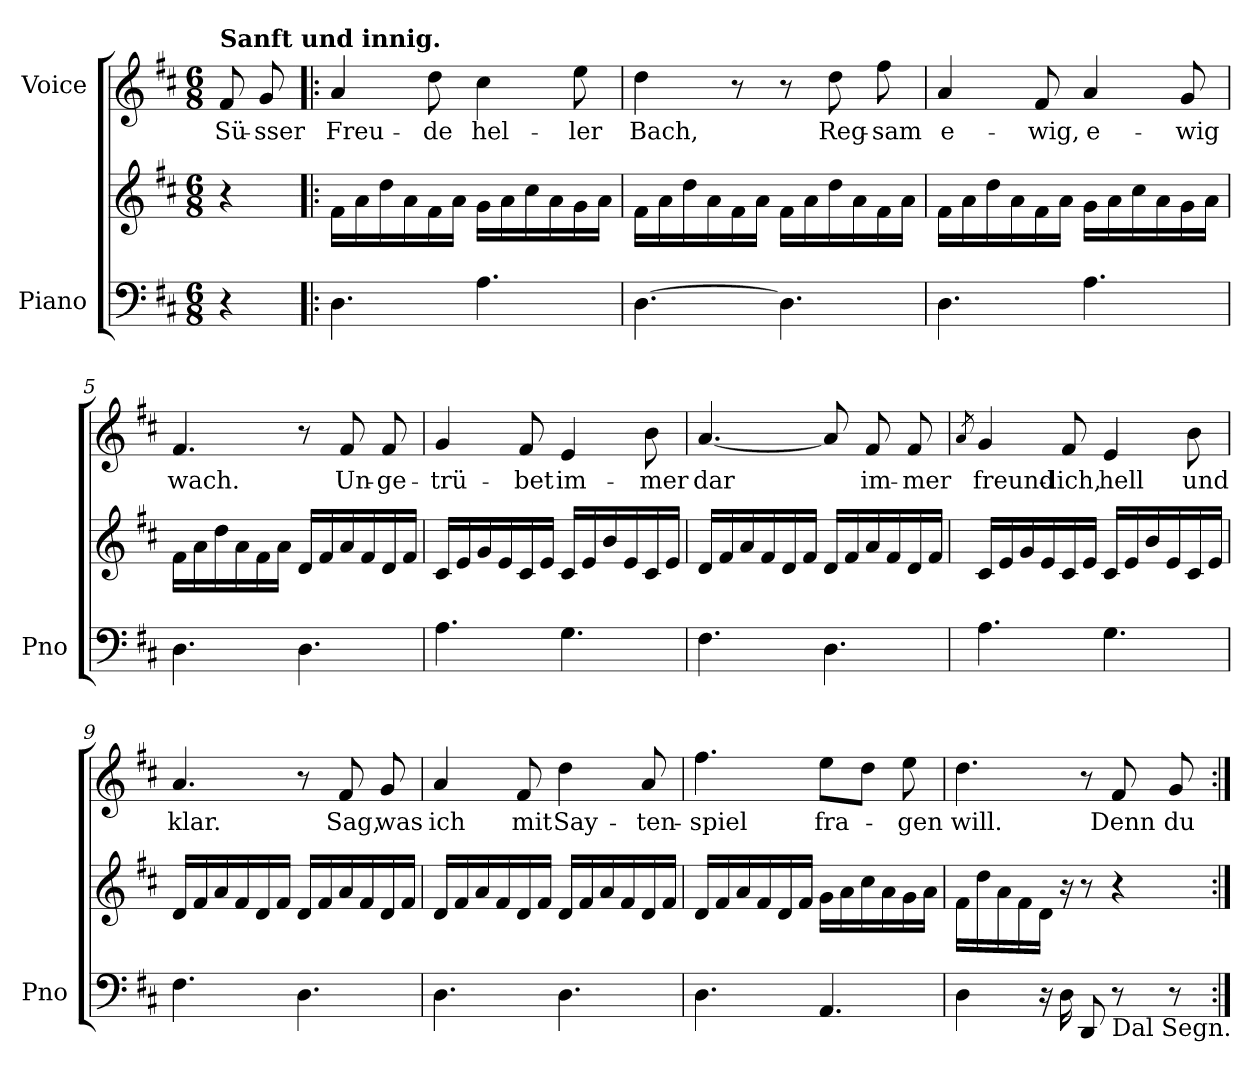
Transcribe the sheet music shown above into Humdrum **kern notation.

**kern	**kern	**kern	**text
*part2	*part2	*part1	*part1
*staff3	*staff2	*staff1	*staff1
*I"Piano	*	*I"Voice	*
*I'Pno	*	*	*
*clefF4	*clefG2	*clefG2	*
*k[f#c#]	*k[f#c#]	*k[f#c#]	*
*M6/8	*M6/8	*M6/8	*
=1	=1	=1	=1
!	!	!LO:TX:a:B:t=Sanft und innig.	!
!	!	!	!LO:LY:b
4r	4r	8f#/	Sü-
!	!	!	!LO:LY:b
.	.	8g/	-sser
=2!|:	=2!|:	=2!|:	=2!|:
!	!	!	!LO:LY:b
4.D\	16f#\LL	4a/	Freu-
.	16a\	.	.
.	16dd\	.	.
.	16a\	.	.
!	!	!	!LO:LY:b
.	16f#\	8dd\	-de
.	16a\JJ	.	.
!	!	!	!LO:LY:b
4.A\	16g\LL	4cc#\	hel-
.	16a\	.	.
.	16cc#\	.	.
.	16a\	.	.
!	!	!	!LO:LY:b
.	16g\	8ee\	-ler
.	16a\JJ	.	.
!!LO:LB:g=z
=3	=3	=3	=3
!	!	!	!LO:LY:b
[4.D\	16f#\LL	4dd\	Bach,
.	16a\	.	.
.	16dd\	.	.
.	16a\	.	.
.	16f#\	8r	.
.	16a\JJ	.	.
4.D\]	16f#\LL	8r	.
.	16a\	.	.
!	!	!	!LO:LY:b
.	16dd\	8dd\	Reg-
.	16a\	.	.
!	!	!	!LO:LY:b
.	16f#\	8ff#\	-sam
.	16a\JJ	.	.
=4	=4	=4	=4
!	!	!	!LO:LY:b
4.D\	16f#\LL	4a/	e-
.	16a\	.	.
.	16dd\	.	.
.	16a\	.	.
!	!	!	!LO:LY:b
.	16f#\	8f#/	-wig,
.	16a\JJ	.	.
!	!	!	!LO:LY:b
4.A\	16g\LL	4a/	e-
.	16a\	.	.
.	16cc#\	.	.
.	16a\	.	.
!	!	!	!LO:LY:b
.	16g\	8g/	-wig
.	16a\JJ	.	.
!!LO:LB:g=z
=5	=5	=5	=5
!	!	!	!LO:LY:b
4.D\	16f#\LL	4.f#/	wach.
.	16a\	.	.
.	16dd\	.	.
.	16a\	.	.
.	16f#\	.	.
.	16a\JJ	.	.
4.D\	16d/LL	8r	.
.	16f#/	.	.
!	!	!	!LO:LY:b
.	16a/	8f#/	Un-
.	16f#/	.	.
!	!	!	!LO:LY:b
.	16d/	8f#/	-ge-
.	16f#/JJ	.	.
=6	=6	=6	=6
!	!	!	!LO:LY:b
4.A\	16c#/LL	4g/	-trü-
.	16e/	.	.
.	16g/	.	.
.	16e/	.	.
!	!	!	!LO:LY:b
.	16c#/	8f#/	-bet
.	16e/JJ	.	.
!	!	!	!LO:LY:b
4.G\	16c#/LL	4e/	im-
.	16e/	.	.
.	16b/	.	.
.	16e/	.	.
!	!	!	!LO:LY:b
.	16c#/	8b\	-mer
.	16e/JJ	.	.
!!LO:PB:g=z
=7	=7	=7	=7
!	!	!	!LO:LY:b
4.F#\	16d/LL	[4.a/	dar
.	16f#/	.	.
.	16a/	.	.
.	16f#/	.	.
.	16d/	.	.
.	16f#/JJ	.	.
4.D\	16d/LL	8a/]	.
.	16f#/	.	.
!	!	!	!LO:LY:b
.	16a/	8f#/	im-
.	16f#/	.	.
!	!	!	!LO:LY:b
.	16d/	8f#/	-mer
.	16f#/JJ	.	.
=8	=8	=8	=8
.	.	8qa/	.
!	!	!	!LO:LY:b
4.A\	16c#/LL	4g/	freund-
.	16e/	.	.
.	16g/	.	.
.	16e/	.	.
!	!	!	!LO:LY:b
.	16c#/	8f#/	-lich,
.	16e/JJ	.	.
!	!	!	!LO:LY:b
4.G\	16c#/LL	4e/	hell
.	16e/	.	.
.	16b/	.	.
.	16e/	.	.
!	!	!	!LO:LY:b
.	16c#/	8b\	und
.	16e/JJ	.	.
!!LO:LB:g=z
=9	=9	=9	=9
!	!	!	!LO:LY:b
4.F#\	16d/LL	4.a/	klar.
.	16f#/	.	.
.	16a/	.	.
.	16f#/	.	.
.	16d/	.	.
.	16f#/JJ	.	.
4.D\	16d/LL	8r	.
.	16f#/	.	.
!	!	!	!LO:LY:b
.	16a/	8f#/	Sag,
.	16f#/	.	.
!	!	!	!LO:LY:b
.	16d/	8g/	was
.	16f#/JJ	.	.
=10	=10	=10	=10
!	!	!	!LO:LY:b
4.D\	16d/LL	4a/	ich
.	16f#/	.	.
.	16a/	.	.
.	16f#/	.	.
!	!	!	!LO:LY:b
.	16d/	8f#/	mit
.	16f#/JJ	.	.
!	!	!	!LO:LY:b
4.D\	16d/LL	4dd\	Say-
.	16f#/	.	.
.	16a/	.	.
.	16f#/	.	.
!	!	!	!LO:LY:b
.	16d/	8a/	-ten-
.	16f#/JJ	.	.
!!LO:LB:g=z
=11	=11	=11	=11
!	!	!	!LO:LY:b
4.D\	16d/LL	4.ff#\	-spiel
.	16f#/	.	.
.	16a/	.	.
.	16f#/	.	.
.	16d/	.	.
.	16f#/JJ	.	.
!	!	!	!LO:LY:b
4.AA/	16g\LL	8ee\L	fra-
.	16a\	.	.
.	16cc#\	8dd\J	.
.	16a\	.	.
!	!	!	!LO:LY:b
.	16g\	8ee\	-gen
.	16a\JJ	.	.
=12	=12	=12	=12
!	!	!	!LO:LY:b
4D\	16f#\LL	4.dd\	will.
.	16dd\	.	.
.	16a\	.	.
.	16f#\	.	.
16r	16d\JJ	.	.
16D\	16r	.	.
8DD/	8r	8r	.
!LO:TX:b:t=Dal Segn.	!	!	!
!	!	!	!LO:LY:b
8r	4r	8f#/	Denn
!	!	!	!LO:LY:b
8r	.	8g/	du
=:|!	=:|!	=:|!	=:|!
*-	*-	*-	*-
